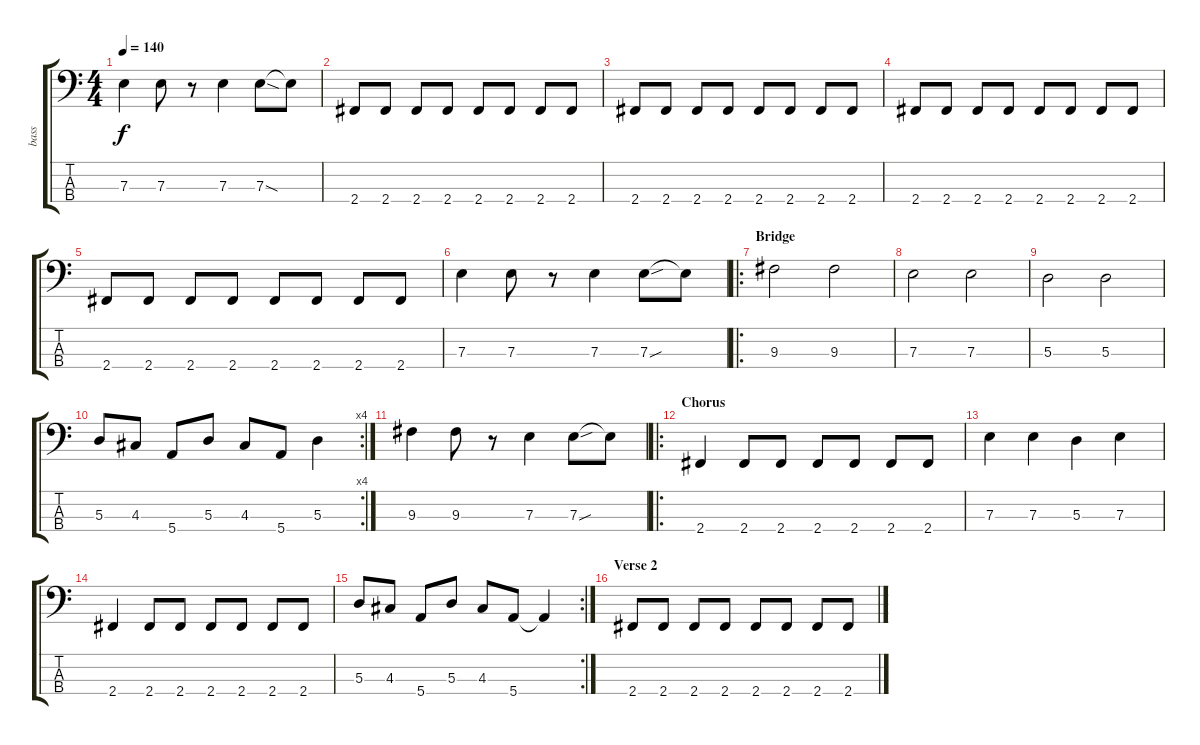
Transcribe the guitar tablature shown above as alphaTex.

\track ("bass" "bass") {instrument electricbasspick}
\staff {score tabs}
\tuning (G2 D2 A1 E1) {hide}
\ts (4 4)
\tempo 140
\clef f4
\ks c
7.3.4{dy f} 7.3.8 r.8 7.3.4 7.3{sod}.8 7.3{t}.8 |
2.4.8 2.4.8 2.4.8 2.4.8 2.4.8 2.4.8 2.4.8 2.4.8 |
2.4.8 2.4.8 2.4.8 2.4.8 2.4.8 2.4.8 2.4.8 2.4.8 |
2.4.8 2.4.8 2.4.8 2.4.8 2.4.8 2.4.8 2.4.8 2.4.8 |
2.4.8 2.4.8 2.4.8 2.4.8 2.4.8 2.4.8 2.4.8 2.4.8 |
7.3.4 7.3.8 r.8 7.3.4 7.3{sou}.8 7.3{t}.8 |
\ro
\section ("" "Bridge")
9.3.2 9.3.2 |
7.3.2 7.3.2 |
5.3.2 5.3.2 |
\rc 4
5.3.8 4.3.8 5.4.8 5.3.8 4.3.8 5.4.8 5.3.4 |
9.3.4 9.3.8 r.8 7.3.4 7.3{sou}.8 7.3{t}.8 |
\ro
\section ("" "Chorus")
2.4.4 2.4.8 2.4.8 2.4.8 2.4.8 2.4.8 2.4.8 |
7.3.4 7.3.4 5.3.4 7.3.4 |
2.4.4 2.4.8 2.4.8 2.4.8 2.4.8 2.4.8 2.4.8 |
\rc 2
5.3.8 4.3.8 5.4.8 5.3.8 4.3.8 5.4.8 5.4{t}.4 |
\section ("" "Verse 2")
2.4.8 2.4.8 2.4.8 2.4.8 2.4.8 2.4.8 2.4.8 2.4.8
